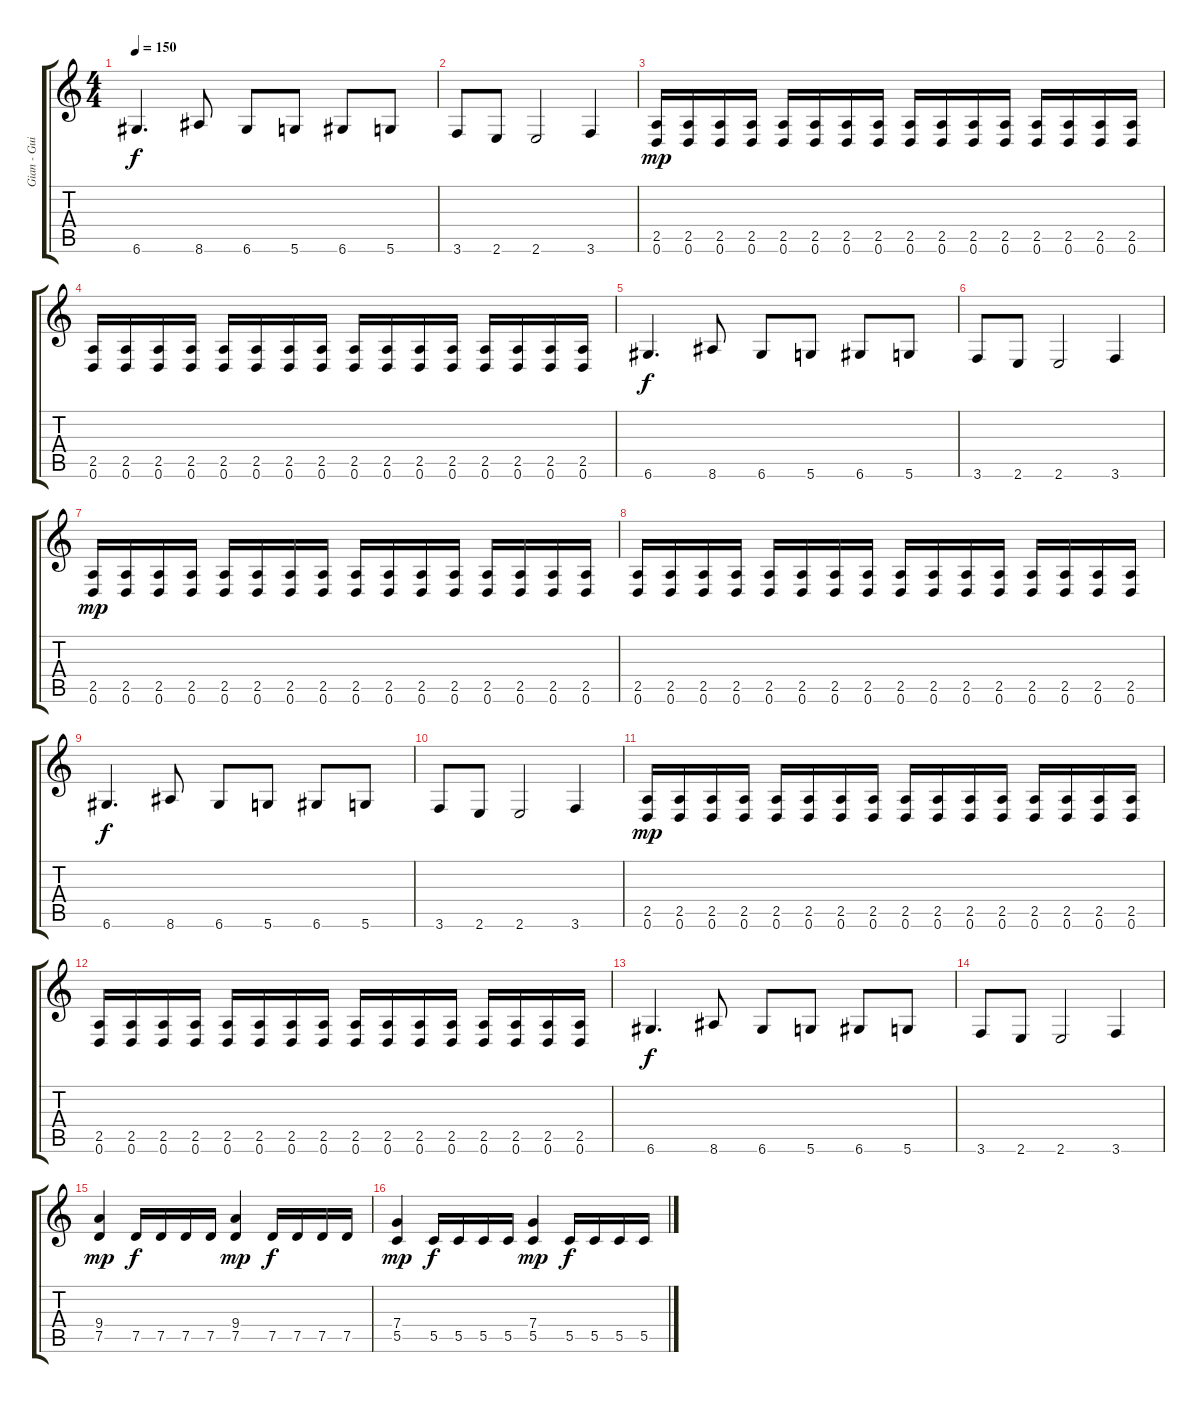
\track ("Gian - Guitar 2" "Gian - Gui") {instrument distortionguitar}
\staff {score tabs}
\tuning (D4 A3 F3 C3 G2 D2) {hide}
\ts (4 4)
\tempo 150
\clef g2
\ks c
6.6.4{d dy f} 8.6.8 6.6.8 5.6.8 6.6.8 5.6.8 |
3.6.8 2.6.8 2.6.2 3.6.4 |
(2.5 0.6).16{dy mp} (2.5 0.6).16 (2.5 0.6).16 (2.5 0.6).16 (2.5 0.6).16 (2.5 0.6).16 (2.5 0.6).16 (2.5 0.6).16 (2.5 0.6).16 (2.5 0.6).16 (2.5 0.6).16 (2.5 0.6).16 (2.5 0.6).16 (2.5 0.6).16 (2.5 0.6).16 (2.5 0.6).16 |
(2.5 0.6).16 (2.5 0.6).16 (2.5 0.6).16 (2.5 0.6).16 (2.5 0.6).16 (2.5 0.6).16 (2.5 0.6).16 (2.5 0.6).16 (2.5 0.6).16 (2.5 0.6).16 (2.5 0.6).16 (2.5 0.6).16 (2.5 0.6).16 (2.5 0.6).16 (2.5 0.6).16 (2.5 0.6).16 |
6.6.4{d dy f} 8.6.8 6.6.8 5.6.8 6.6.8 5.6.8 |
3.6.8 2.6.8 2.6.2 3.6.4 |
(2.5 0.6).16{dy mp} (2.5 0.6).16 (2.5 0.6).16 (2.5 0.6).16 (2.5 0.6).16 (2.5 0.6).16 (2.5 0.6).16 (2.5 0.6).16 (2.5 0.6).16 (2.5 0.6).16 (2.5 0.6).16 (2.5 0.6).16 (2.5 0.6).16 (2.5 0.6).16 (2.5 0.6).16 (2.5 0.6).16 |
(2.5 0.6).16 (2.5 0.6).16 (2.5 0.6).16 (2.5 0.6).16 (2.5 0.6).16 (2.5 0.6).16 (2.5 0.6).16 (2.5 0.6).16 (2.5 0.6).16 (2.5 0.6).16 (2.5 0.6).16 (2.5 0.6).16 (2.5 0.6).16 (2.5 0.6).16 (2.5 0.6).16 (2.5 0.6).16 |
6.6.4{d dy f} 8.6.8 6.6.8 5.6.8 6.6.8 5.6.8 |
3.6.8 2.6.8 2.6.2 3.6.4 |
(2.5 0.6).16{dy mp} (2.5 0.6).16 (2.5 0.6).16 (2.5 0.6).16 (2.5 0.6).16 (2.5 0.6).16 (2.5 0.6).16 (2.5 0.6).16 (2.5 0.6).16 (2.5 0.6).16 (2.5 0.6).16 (2.5 0.6).16 (2.5 0.6).16 (2.5 0.6).16 (2.5 0.6).16 (2.5 0.6).16 |
(2.5 0.6).16 (2.5 0.6).16 (2.5 0.6).16 (2.5 0.6).16 (2.5 0.6).16 (2.5 0.6).16 (2.5 0.6).16 (2.5 0.6).16 (2.5 0.6).16 (2.5 0.6).16 (2.5 0.6).16 (2.5 0.6).16 (2.5 0.6).16 (2.5 0.6).16 (2.5 0.6).16 (2.5 0.6).16 |
6.6.4{d dy f} 8.6.8 6.6.8 5.6.8 6.6.8 5.6.8 |
3.6.8 2.6.8 2.6.2 3.6.4 |
(9.4 7.5).4{dy mp} 7.5.16{dy f} 7.5.16 7.5.16 7.5.16 (9.4 7.5).4{dy mp} 7.5.16{dy f} 7.5.16 7.5.16 7.5.16 |
(7.4 5.5).4{dy mp} 5.5.16{dy f} 5.5.16 5.5.16 5.5.16 (7.4 5.5).4{dy mp} 5.5.16{dy f} 5.5.16 5.5.16 5.5.16
